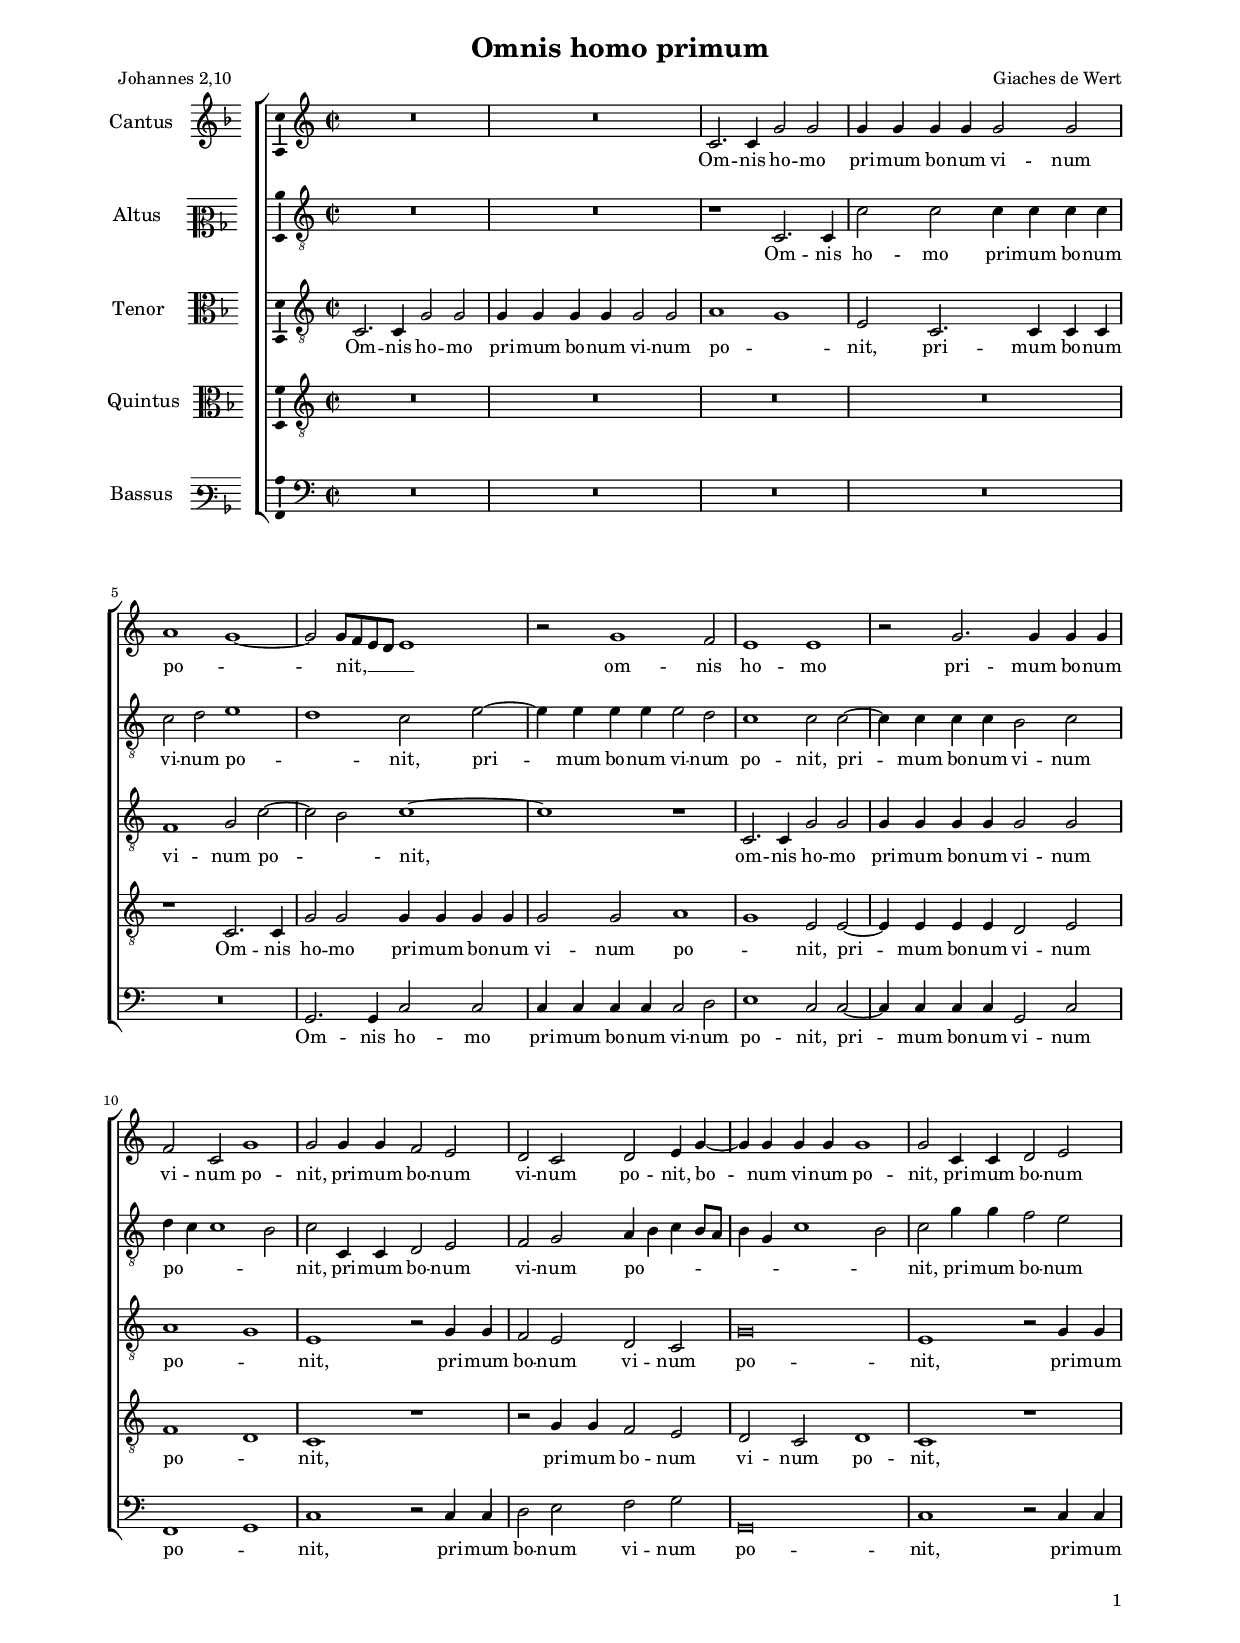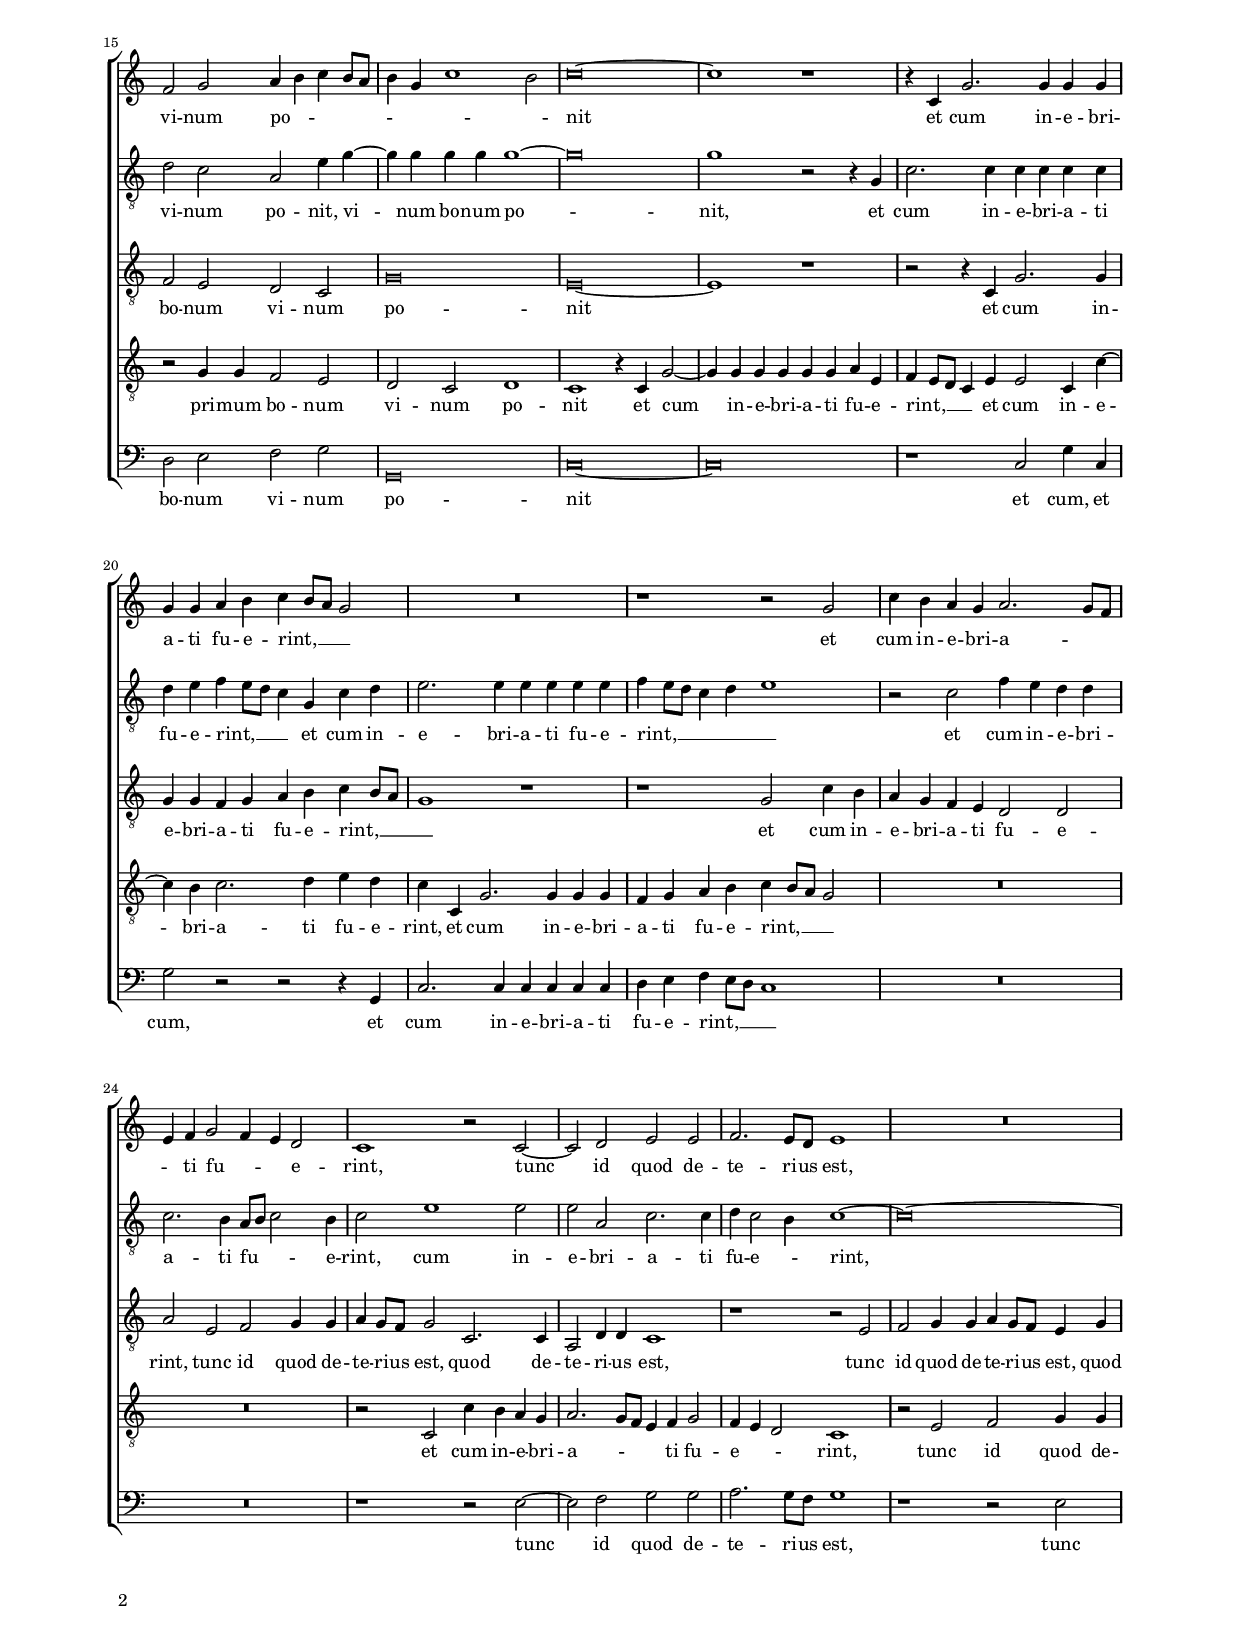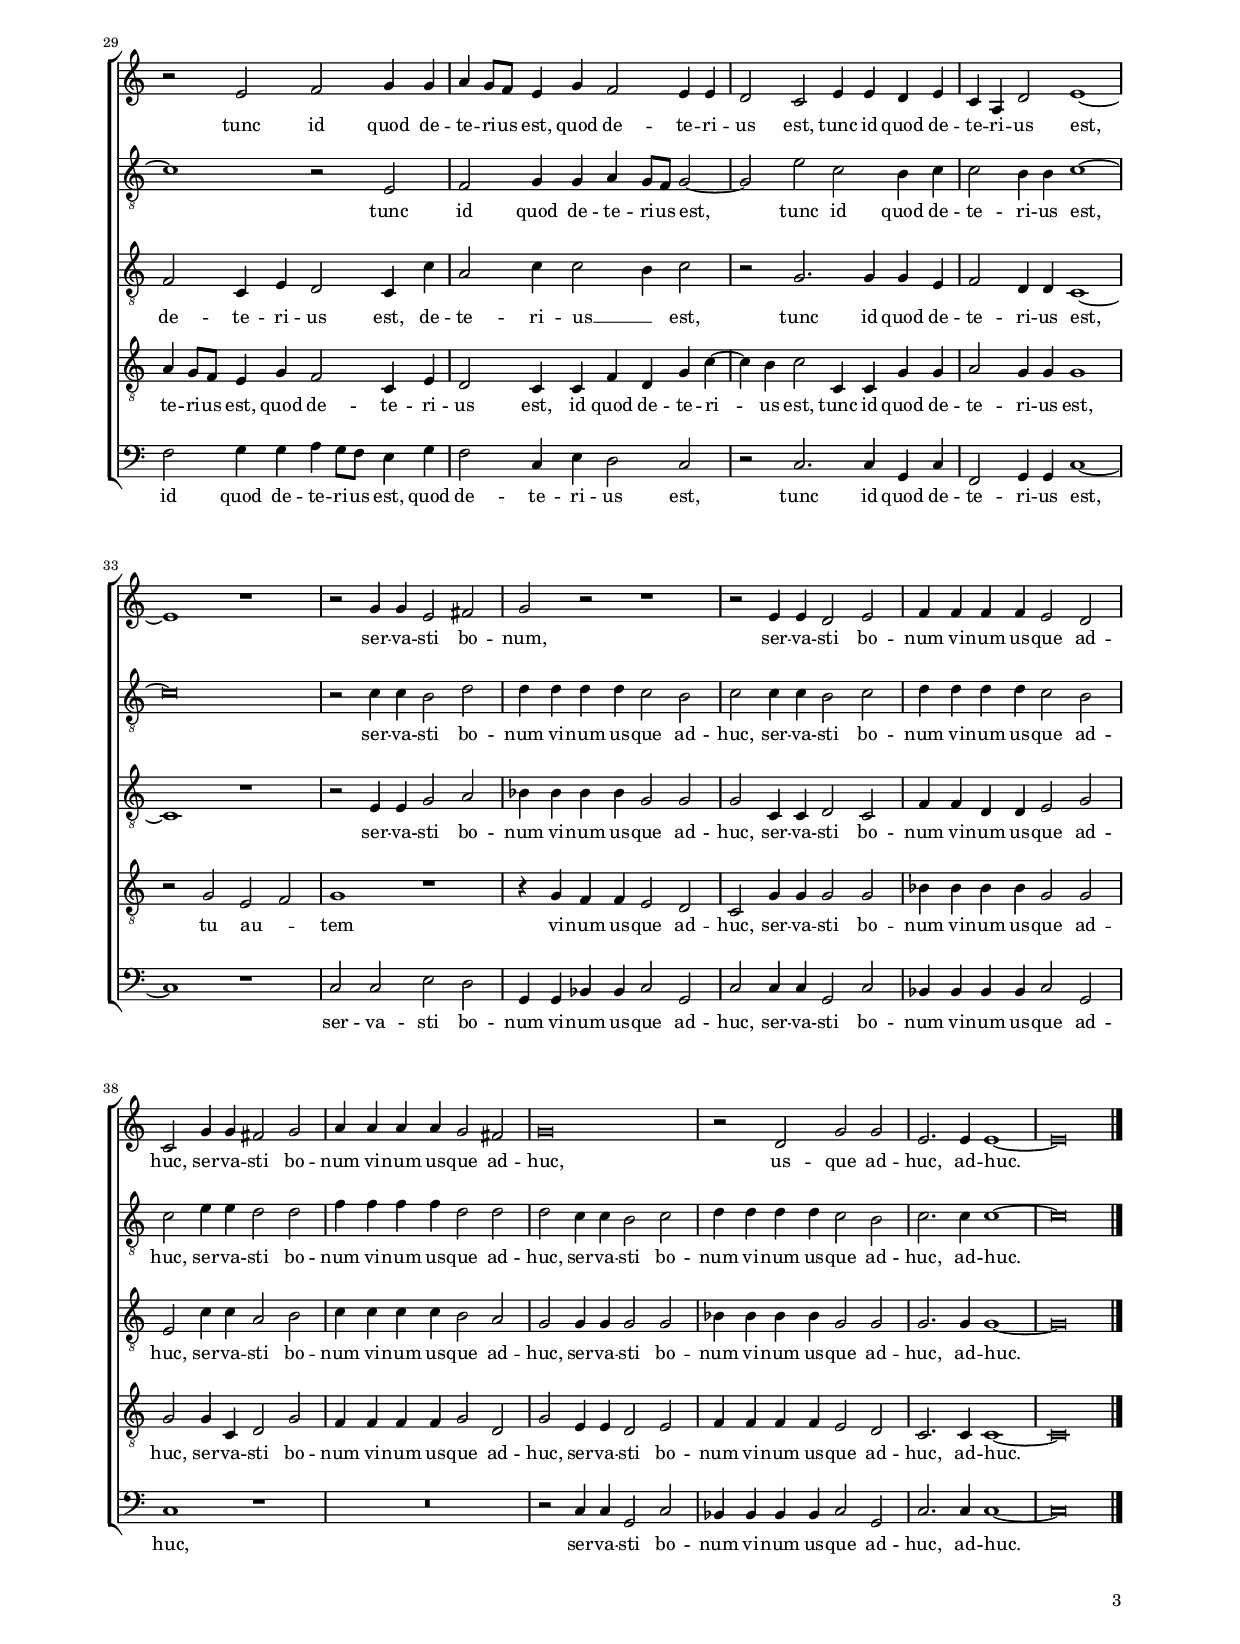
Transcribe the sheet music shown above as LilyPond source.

\header
{
  title="Omnis homo primum"
  composer="Giaches de Wert"
  poet="Johannes 2,10"
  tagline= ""
}

\version "2.22.0"
\include "deutsch.ly"
#(set-global-staff-size 15)
% #(set-default-paper-size "letter")
#(ly:set-option 'point-and-click #f)


\paper
	{
top-margin = 1.8 \cm
	bottom-margin = 1.2 \cm
	left-margin = 2 \cm
	right-margin = 2 \cm
	ragged-bottom = ##f
	ragged-last-bottom = ##t
	print-page-number = ##f
	system-system-spacing = #'((basic-distance . 17) (minimum-distance . 14) (padding . 7) (strechability . 350))
    oddFooterMarkup=\markup   \fill-line { "" \fromproperty #'page:page-number-string }
    evenFooterMarkup=\markup  \fill-line { \fromproperty #'page:page-number-string "" }
    last-bottom-spacing = #'((basic-distance . 12) (minimum-distance . 7) (padding . 4))
%	systems-per-page = 3
%	min-systems-per-page = 3
%	print-all-headers = ##t
%	print-first-page-number = ##t
%	first-page-number = 1
	}

	
global = {
	\key f \major
	\time 2/2 \set Score.measureLength = #(ly:make-moment 2/1)
        \skip 1*86 \bar "|."
	}

	ficta = { \once \set suggestAccidentals = ##t }

	forget = #(define-music-function (music) (ly:music?) #{
		\accidentalStyle forget
		$music
		\accidentalStyle default
		#})


incipitcantus = \markup { \score {
	{
	\set Staff.instrumentName = \markup { \fontsize #1 "Cantus" }
	\key f \major
	\clef violin
	s4 \bar ""
	}
	\layout  {
	raggedright = ##t
	indent = 1.6 \cm
	line-width = 2.2\cm
	\context { \Staff \remove Time_signature_engraver }
	\override Staff.Clef.Y-extent = #'(0 . 0)
	}} \hspace #1 }

      
incipitaltus = \markup { \score {
	{
	\set Staff.instrumentName = \markup { \fontsize #1 "Altus" }
	\key f \major
	\clef mezzosoprano
	s4 \bar ""
	}
	\layout  {
	raggedright = ##t
	indent = 1.6 \cm
	line-width = 2.2\cm
	\context { \Staff \remove Time_signature_engraver }
	\override Staff.Clef.Y-extent = #'(0 . 0)
	}} \hspace #1 }


incipittenor = \markup { \score {
	{
	\set Staff.instrumentName = \markup { \fontsize #1 "Tenor" }
	\key f \major
	\clef alto
	s4 \bar ""
	}
	\layout  {
	raggedright = ##t
	indent = 1.6 \cm
	line-width = 2.2\cm
	\context { \Staff \remove Time_signature_engraver }
	\override Staff.Clef.Y-extent = #'(0 . 0)
	}} \hspace #1 }
      
      
incipitquintus = \markup { \score {
	{
	\set Staff.instrumentName = \markup { \fontsize #1 "Quintus" }
	\key f \major
	\clef alto
	s4 \bar ""
	}
	\layout  {
	raggedright = ##t
	indent = 1.6 \cm
	line-width = 2.2\cm
	\context { \Staff \remove Time_signature_engraver }
	\override Staff.Clef.Y-extent = #'(0 . 0)
	}} \hspace #1 }
      
      
incipitbassus = \markup { \score {
	{
	\set Staff.instrumentName = \markup { \fontsize #1 "Bassus" }
	\key f \major
	\clef varbaritone
	s4 \bar ""
	}
	\layout  {
	raggedright = ##t
	indent = 1.6 \cm
	line-width = 2.2\cm
	\context { \Staff \remove Time_signature_engraver }
	\override Staff.Clef.Y-extent = #'(0 . 0)
	}} \hspace #1 }


cantus =  \relative c''
	{
	R\breve
	R\breve
	f,2. f4 c'2 c
	c4 c c c c2 c
%5
	d1 c~ |
	c2 c8 b a g a1
	r2 c1 b2
	a1 a
	r2 c2. c4 c c
%10
	b2 f c'1 |
	c2 c4 c b2 a
	g2 f g a4 c~
	c4 c c c c1
	c2 f,4 f g2 a
%15
	b2 c d4 e f e8 d |
	e4 c f1 e2
	f\breve~
	f1 r
	r4 f, c'2. c4 c c
%20
	c4 c d e f e8 d c2 |
	R\breve
	r1 r2 c
	f4 e d c d2. c8 b
	a4 b c2 b4 a g2
%25
	f1 r2 f~ |
	f2 g a a
	b2. a8 g a1
	R\breve
	r2 a b c4 c
%30
	d4 c8 b a4 c b2 a4 a |
	g2 f a4 a g a
	f4 d g2 a1~
	a1 r
	r2 c4 c a2 h
%35
	c2 r r1 |
	r2 a4 a g2 a
	b4 b b b a2 g
	f2 c'4 c h2 c
	d4 d d d c2 h
%40
	c\breve |
	r2 g c c
	a2. a4 a1~
	a\breve |
	}


altus =  \relative c'
        {
	R\breve
	R\breve
	r1 f,2. f4
	f'2 f f4 f f f
%5
	f2 g a1 |
	g1 f2 a~
	a4 a a a a2 g
	f1 f2 f~
	f4 f f f e2 f
%10
	g4 f f1 e2 |
	f2 f,4 f g2 a
	b2 c d4 e f e8 d
	e4 c f1 e2
	f2 c'4 c b2 a
%15
	g2 f d a'4 c~ |
	c4 c c c c1~
	c\breve
	c1 r2 r4 c,
	f2. f4 f f f f
%20
        g4 a b a8 g f4 c f g |
	a2. a4 a a a a
	b4 a8 g f4 g a1
	r2 f b4 a g g
	f2. e4 d8 e f2 e4
%25
	f2 a1 a2 |
	a2 d, f2. f4
	g4 f2 e4 f1~
	f\breve~
	f1 r2 a,
%30
	b2 c4 c d4 c8 b c2~ |
	c2 a' f e4 f
	f2 e4 e f1~
	f\breve
	r2 f4 f e2 g
%35
	g4 g g g f2 e |
	f2 f4 f e2 f
	g4 g g g f2 e
	f2 a4 a g2 g
	b4 b b b g2 g
%40
	g2 f4 f e2 f |
	g4 g g g f2 e
	f2. f4 f1~
	f\breve |
	}


tenor =  \relative c'
	{
	f,2. f4 c'2 c
	c4 c c c c2 c
	d1 c
	a2 f2. f4 f f
%5
	b1 c2 f~ |
	f2 e f1~
	f1 r
	f,2. f4 c'2 c
	c4 c c c c2 c
%10
	d1 c |
	a1 r2 c4 c
	b2 a g f
	c'\breve
	a1 r2 c4 c
%15
	b2 a g f |
	c'\breve
	a\breve~
	a1 r
	r2 r4 f c'2. c4
%20
	c4 c b c d e f e8 d |
	c1 r
	r1 c2 f4 e
	d4 c b a g2 g
	d'2 a b c4 c
%25
	d4 c8 b c2 f,2. f4 |
	d2 g4 g f1
	r1 r2 a
	b2 c4 c d4 c8 b a4 c
	b2 f4 a g2 f4 f'
%30
	d2 f4 f2 e4 f2 |
	r2 c2. c4 c a
	b2 g4 g f1~
	f1 r
	r2 a4 a c2 d
%35
	es4 es es es c2 c |
	c2 f,4 f g2 f
	b4 b g g a2 c
	a2 f'4 f d2 e
	f4 f f f e2 d
%40
	c2 c4 c c2 c |
	es4 es es es c2 c
	c2. c4 c1~
	c\breve |
	}


quintus  =  \relative c'
	{
	R\breve
	R\breve
	R\breve
	R\breve
%5
	r1 f,2. f4 |
	c'2 c c4 c c c
	c2 c d1
	c1 a2 a~
	a4 a a a g2 a
%10
	b1 g |
	f1 r
	r2 c'4 c b2 a
	g2 f g1
	f1 r
%15
	r2 c'4 c b2 a |
	g2 f g1
	f1 r4 f c'2~
	c4 c c c c c d a
	b4 a8 g f4 a a2 f4 f'~
%20
	f4 e f2. g4 a g |
	f4 f, c'2. c4 c c
	b4 c d e f e8 d c2
	R\breve
	R\breve
%25
	r2 f, f'4 e d c |
	d2. c8 b a4 b c2
	b4 a g2 f1
	r2 a b c4 c
	d4 c8 b a4 c b2 f4 a
%30
	g2 f4 f b g c f~ |
	f4 e f2 f,4 f c' c
	d2 c4 c c1
	r2 c a b
	c1 r
%35
	r4 c b b a2 g |
	f2 c'4 c c2 c
	es4 es es es c2 c
	c2 c4 f, g2 c
	b4 b b b c2 g
%40
	c2 a4 a g2 a |
	b4 b b b a2 g
	f2. f4 f1~
	f\breve |
	}


bassus  =  \relative c
	{
	R\breve
	R\breve
	R\breve
	R\breve
%5
	R\breve |
	c2. c4 f2 f
	f4 f f f f2 g
	a1 f2 f~
	f4 f f f c2 f
%10
	b,1 c |
	f1 r2 f4 f
	g2 a b c
	c,\breve
	f1 r2 f4 f
%15
	g2 a b c |
	c,\breve
	f\breve~
	f\breve
	r1 f2 c'4 f,
%20
	c'2 r r r4 c, |
	f2. f4 f f f f
	g4 a b a8 g f1
	R\breve
	R\breve
%25
	r1 r2 a~ |
	a2 b c c
	d2. c8 b c1
	r1 r2 a
	b2 c4 c d c8 b a4 c
%30
	b2 f4 a g2 f |
	r2 f2. f4 c f
	b,2 c4 c f1~
	f1 r
	f2 f a g
%35
	c,4 c es es f2 c |
	f2 f4 f c2 f
	es4 es es es f2 c
	f1 r
	R\breve
%40
	r2 f4 f c2 f |
	es4 es es es f2 c
	f2. f4 f1~
	f\breve |
	}


lyricscantus = \lyricmode {
	Om -- nis ho -- mo pri -- mum bo -- num vi -- num po -- _ nit, __ _ _ _ _
        om -- nis ho -- mo pri -- mum bo -- num vi -- num po -- nit,
        pri -- mum bo -- num vi -- num po -- nit,
        bo -- num vi -- num po -- nit,
        pri -- mum bo -- num vi -- num po -- _ _ _ _ _ _ _ _ nit
        et cum in -- e -- bri -- a -- ti fu -- e -- rint, __ _ _ _
        et cum in -- e -- bri -- a -- _ _ _ ti fu -- _ _ e -- rint,
        tunc id quod de -- te -- ri -- us est,
        tunc id quod de -- te -- ri -- us est,
        quod de -- te -- ri -- us est,
        tunc id quod de -- te -- ri -- us est,
        ser -- va -- sti bo -- num,
        ser -- va -- sti bo -- num vi -- num us -- que ad -- huc,
        ser -- va -- sti bo -- num vi -- num us -- que ad -- huc,
        us -- que ad -- huc,
        ad -- huc.
	}


lyricsaltus = \lyricmode {
	Om -- nis ho -- mo pri -- mum bo -- num vi -- num po -- _ nit,
        pri -- mum bo -- num vi -- num po -- nit,
        pri -- mum bo -- num vi -- num po -- _ _ _ nit,
        pri -- mum bo -- num vi -- num po -- _ _ _ _ _ _ _ _ nit,
        pri -- mum bo -- num vi -- num po -- nit,
        vi -- num bo -- num po -- nit,
        et cum in -- e -- bri -- a -- ti fu -- e -- rint, __ _ _ _ 
        et cum in -- e -- bri -- a -- ti fu -- e -- rint, __ _ _ _ _ _
        et cum in -- e -- bri -- a -- ti fu -- _ _ e -- rint,
        cum in -- e -- bri -- a -- ti fu -- e -- _ rint,
        tunc id quod de -- te -- ri -- us est,
        tunc id quod de -- te -- ri -- us est,
        ser -- va -- sti bo -- num vi -- num us -- que ad -- huc,
        ser -- va -- sti bo -- num vi -- num us -- que ad -- huc,
        ser -- va -- sti bo -- num vi -- num us -- que ad -- huc,
        ser -- va -- sti bo -- num vi -- num us -- que ad -- huc,
        ad -- huc.
	}


lyricstenor = \lyricmode {
	Om -- nis ho -- mo pri -- mum bo -- num vi -- num po -- _ nit,
        pri -- mum bo -- num vi -- num po -- _ nit,
        om -- nis ho -- mo pri -- mum bo -- num vi -- num po -- _ nit,
        pri -- mum bo -- num vi -- num po -- nit,
        pri -- mum bo -- num vi -- num po -- nit
        et cum in -- e -- bri -- a -- ti fu -- e -- rint, __ _ _ _
        et cum in -- e -- bri -- a -- ti fu -- e -- rint,
        tunc id quod de -- te -- ri -- us est,
        quod de -- te -- ri -- us est,
        tunc id quod de -- te -- ri -- us est,
        quod de -- te -- ri -- us est,
        de -- te -- ri -- us __ _ est,
        tunc id quod de -- te -- ri -- us est,
        ser -- va -- sti bo -- num vi -- num us -- que ad -- huc,
        ser -- va -- sti bo -- num vi -- num us -- que ad -- huc,
        ser -- va -- sti bo -- num vi -- num us -- que ad -- huc,
        ser -- va -- sti bo -- num vi -- num us -- que ad -- huc,
        ad -- huc.
	}


lyricsquintus = \lyricmode {
	Om -- nis ho -- mo pri -- mum bo -- num vi -- num po -- _ nit,
        pri -- mum bo -- num vi -- num po -- _ nit,
        pri -- mum bo -- num vi -- num po -- nit,
        pri -- mum bo -- num vi -- num po -- nit
        et cum in -- e -- bri -- a -- ti fu -- e -- rint, __ _ _ _
        et cum in -- e -- bri -- a -- ti fu -- e -- rint,
        et cum in -- e -- bri -- a -- ti fu -- e -- rint, __ _ _ _
        et cum in -- e -- bri -- a -- _ _ _ ti fu -- e -- _ _ rint,
        tunc id quod de -- te -- ri -- us est,
        quod de -- te -- ri -- us est,
        id quod de -- te -- ri -- us est,
        tunc id quod de -- te -- ri -- us est,
        tu au -- _ tem
        vi -- num us -- que ad -- huc,
        ser -- va -- sti bo -- num vi -- num us -- que ad -- huc,
        ser -- va -- sti bo -- num vi -- num us -- que ad -- huc,
        ser -- va -- sti bo -- num vi -- num us -- que ad -- huc,
        ad -- huc.
	}


lyricsbassus = \lyricmode {
	Om -- nis ho -- mo pri -- mum bo -- num vi -- num po -- nit,
        pri -- mum bo -- num vi -- num po -- _ nit,
        pri -- mum bo -- num vi -- num po -- nit,
        pri -- mum bo -- num vi -- num po -- nit
        et cum,
        et cum,
        et cum in -- e -- bri -- a -- ti fu -- e -- rint, __ _ _ _
        tunc id quod de -- te -- ri -- us est,
        tunc id quod de -- te -- ri -- us est,
        quod de -- te -- ri -- us est,
        tunc id quod de -- te -- ri -- us est,
        ser -- va -- sti bo -- num vi -- num us -- que ad -- huc,
        ser -- va -- sti bo -- num vi -- num us -- que ad -- huc,
        ser -- va -- sti bo -- num vi -- num us -- que ad -- huc,
        ad -- huc.
	}


\score
{  
   \transpose f c {
	\new ChoirStaff \with { \override StaffGrouper.staff-staff-spacing.basic-distance = #12 }
	<<

	\new Staff << \global
	\new Voice="v1" {
		\set Staff.instrumentName=\incipitcantus
%		\set Staff.instrumentName= "S"
		\set Staff.midiInstrument = "reed organ"
		\clef violin
		\cantus }
	\new Lyrics \lyricsto "v1" {\lyricscantus }
	>>


	\new Staff << \global
	\new Voice="v2" {
		\set Staff.instrumentName=\incipitaltus
%		\set Staff.instrumentName= "A"
		\set Staff.midiInstrument = "reed organ"
        \clef "G_8" % violin 
		\altus}
	\new Lyrics \lyricsto "v2" {\lyricsaltus }
	>>


	\new Staff << \global
	\new Voice="v3" {
		\set Staff.instrumentName=\incipittenor
%		\set Staff.instrumentName= "T"
		\set Staff.midiInstrument = "reed organ"
		\clef "G_8"
		\tenor }
	\new Lyrics \lyricsto "v3" {\lyricstenor }
	>>


	\new Staff << \global
	\new Voice="v5" {
		\set Staff.instrumentName=\incipitquintus
%		\set Staff.instrumentName= "Q"
		\set Staff.midiInstrument = "reed organ"
		\clef "G_8"
		\quintus}
	\new Lyrics \lyricsto "v5" {\lyricsquintus }
	>>


	\new Staff << \global
	\new Voice="v4" {
		\set Staff.instrumentName=\incipitbassus
%		\set Staff.instrumentName= "B"
		\set Staff.midiInstrument = "reed organ"
		\clef bass 
		\bassus }
	\new Lyrics \lyricsto "v4" {\lyricsbassus}
	>>

	>>
	} % transpose

	\layout
	{
	indent = 2.5\cm
%	\context { \Lyrics \override VerticalAxisGroup.nonstaff-relatedstaff-spacing.padding = #1.5 }
%	\context { \Lyrics \override LyricText.font-size = #1 }
	\context { \Staff \override TimeSignature.break-visibility = #end-of-line-invisible }
	\context { \Staff \consists "Ambitus_engraver" }
	\context { \Score \override BarNumber.padding = #2 }
	\context { \Voice \override NoteHead.style = #'baroque }
	}

\midi
	{
    	\tempo 2 = 90
	}

}


% EOF
